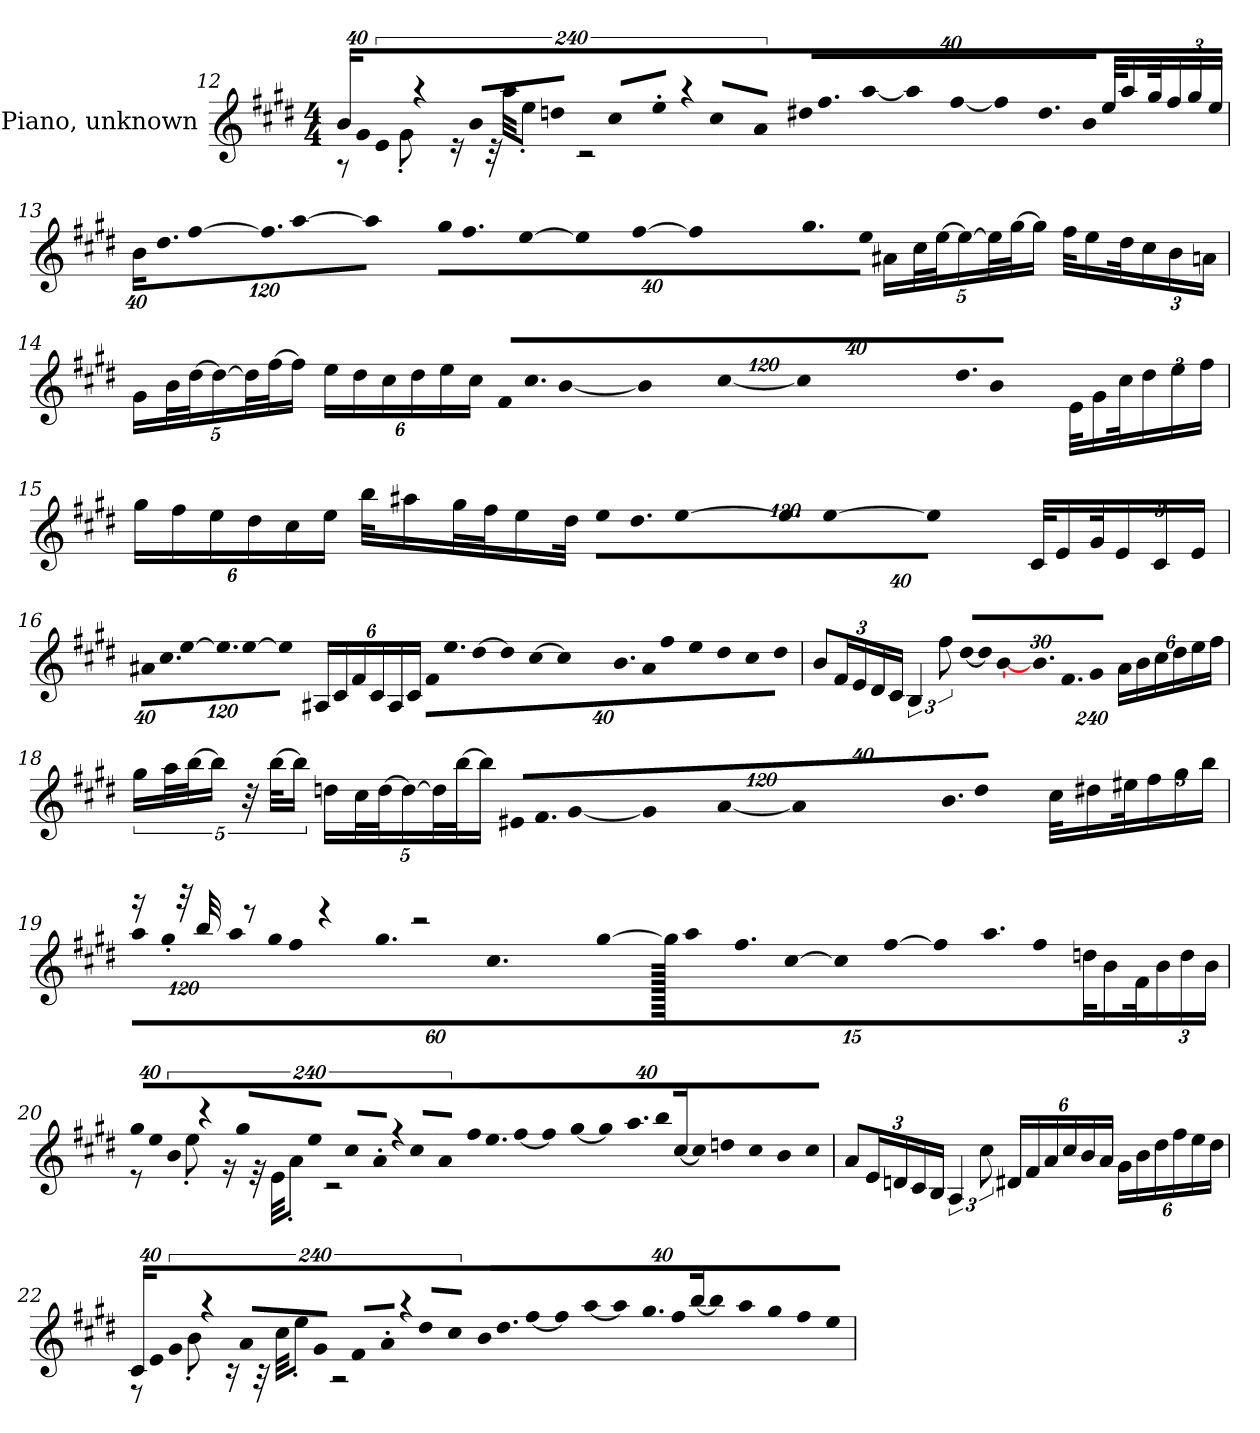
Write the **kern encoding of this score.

**kern
*part1
*staff1
*I"Piano, unknown
*I'Pno.
!!LO:LB:g=z
*clefG2
*k[f#c#g#d#]
*M4/4
=12
!LO:N:vis=32
*^
640%23b/LLL	8r
!LO:N:vis=32	!
640%23g#/J	.
!LO:N:vis=16	!
1920%137e/JJ	.
.	8g#'\
!LO:N:vis=32	!
640%23r	.
!LO:N:vis=32	!
640%23b/LLL	.
!LO:N:vis=32	!
640%23ddn/JJJ	.
.	16r
!LO:N:vis=32	!
640%23cc#/KLL	.
!LO:N:vis=16	!
1920%137ee'/JJ	.
.	32r
.	32aa\KKL
!LO:N:vis=16	!
1920%137r	.
.	8ee'\J
!LO:N:vis=32	!
640%23cc#/LLL	.
!LO:N:vis=32	!
640%23a/JJJ	.
.	2r
*Xbrackettup	*
!LO:N:vis=32	!
640%23dd#X/LLL	.
!LO:N:vis=32.	!
1920%103ff#/	.
!LO:N:vis=64	!
[960%17aa/L	.
!LO:N:vis=64	!
960%17aa/]	.
!LO:N:vis=64	!
[960%17ff#/	.
!LO:N:vis=64	!
960%17ff#/J]	.
!LO:N:vis=32.	!
1920%103dd#/	.
!LO:N:vis=32	!
640%23b/JJJ	.
32ee/KLL	.
16aa/	.
32gg#/K	.
24ff#/	.
24gg#/	.
24ee/JJ	.
.	640ryy
!!LO:LB:g=z	!!
=13	=13
!LO:N:vis=32	!
*v	*v
640%23b\LLL
!LO:N:vis=32.
1920%103dd#\
!LO:N:vis=64
[960%17ff#\K
!LO:N:vis=32.
1920%103ff#\]
!LO:N:vis=64
[960%17aa\JK
!LO:N:vis=16
1920%137aa\JJ]
!LO:N:vis=32
640%23gg#\LLL
!LO:N:vis=32.
1920%103ff#\
!LO:N:vis=64
[960%17ee\L
!LO:N:vis=64
960%17ee\]
!LO:N:vis=64
[960%17ff#\
!LO:N:vis=64
960%17ff#\J]
1920ryy
!LO:N:vis=32.
1920%103gg#\
!LO:N:vis=32
640%23ee\JJJ
20a#X\LL
40cc#\L
[40ee\J
20ee\_
40ee\L]
[40gg#\J
20gg#\JJ]
32ff#\KLL
16ee\
32dd#\K
24cc#\
24b\
24an\JJ
!!LO:PB:g=z
=14
20g#\LL
40b\L
[40dd#\J
20dd#\_
40dd#\L]
[40ff#\J
20ff#\JJ]
24ee\LL
24dd#\
24cc#\
24dd#\
24ee\
24cc#\JJ
!LO:N:vis=32
640%23f#/LLL
!LO:N:vis=32.
1920%103cc#/
!LO:N:vis=64
[960%17b/L
!LO:N:vis=64
960%17b/]
!LO:N:vis=64
[960%17cc#/
!LO:N:vis=64
960%17cc#/J]
1920ryy
!LO:N:vis=32.
1920%103dd#/
!LO:N:vis=32
640%23b/JJJ
32e\KLL
16g#\
32cc#\K
24dd#\
24ee\
24ff#\JJ
!!LO:LB:g=z
=15
24gg#\LL
24ff#\
24ee\
24dd#\
24cc#\
24ee\JJ
32bb\KLL
16aa#X\
32gg#\L
32ff#\J
16ee\
32dd#\JJk
!LO:N:vis=32
640%23ee\LLL
!LO:N:vis=32.
1920%103dd#\
!LO:N:vis=64
[960%17ee\K
!LO:N:vis=32.
1920%103ee\]
!LO:N:vis=64
[960%17ee\JK
!LO:N:vis=16
1920%137ee\JJ]
32c#/KLL
16e/
32g#/K
24e/
24c#/
24e/JJ
!!LO:LB:g=z
=16
!LO:N:vis=32
640%23a#X\LLL
!LO:N:vis=32.
1920%103cc#\
!LO:N:vis=64
[960%17ee\K
!LO:N:vis=32.
1920%103ee\]
!LO:N:vis=64
[960%17ee\JK
!LO:N:vis=16
1920%137ee\JJ]
24A#X/LL
24c#/
24f#/
24c#/
24A#/
24c#/JJ
!LO:N:vis=32
640%23f#\LLL
!LO:N:vis=32.
1920%103ee\
!LO:N:vis=64
[960%17dd#\L
!LO:N:vis=64
960%17dd#\]
!LO:N:vis=64
[960%17cc#\
!LO:N:vis=64
960%17cc#\J]
1920ryy
!LO:N:vis=32.
1920%103b\
!LO:N:vis=32
640%23a#\JJ
12ff#\
24ee\L
24dd#\
24cc#\
24dd#\JJ
!!LO:LB:g=z
=17
12b/L
24f#/L
24e/
24d#/
24c#/JJ
*brackettup
6B/
12ff#\
*Xbrackettup
!LO:N:vis=16
[1920%137dd#/LL
!LO:N:vis=64
960%17dd#/LL]
!LO:N:vis=64
[960%17b/J
1920ryy
!LO:N:vis=32.
1920%103b/]
!LO:N:vis=32.
1920%103f#/
!LO:N:vis=32
640%23g#/JJJ
24a\LL
24b\
24cc#\
24dd#\
24ee\
24ff#\JJ
!!LO:LB:g=z
=18
*brackettup
20gg#\LL
40aa\L
[40bb\J
20bb\JJ]
40r
[40bb\KLL
20bb\JJ]
*Xbrackettup
20ddn\LL
40cc#\L
[40dd\J
20dd\_
40dd\L]
[40bb\J
20bb\JJ]
!LO:N:vis=32
640%23e#X/LLL
!LO:N:vis=32.
1920%103f#/
!LO:N:vis=64
[960%17g#/L
!LO:N:vis=64
960%17g#/]
!LO:N:vis=64
[960%17a/
!LO:N:vis=64
960%17a/J]
1920ryy
!LO:N:vis=32.
1920%103b/
!LO:N:vis=32
640%23dd/JJJ
32cc#\KLL
16dd#X\
32ee#X\K
24ff#\
24gg#\
24bb\JJ
!!LO:LB:g=z
=19
*^
!	!LO:N:vis=16
16r	1920%107aa\LL
!	!LO:N:vis=16
.	1920%107gg#'\
32r	.
32bb/	.
!	!LO:N:vis=16
.	1920%107aa\
8r	.
!	!LO:N:vis=32
.	1920%53gg#\K
!	!LO:N:vis=16
.	1920%107ff#\JJ
4r	.
.	18.gg#\LL
.	18.cc#\
.	[640%53gg#\J
2r	1920gg#\]
!	!LO:N:vis=32
.	640%23aa\LLL
!	!LO:N:vis=32.
.	1920%103ff#\
!	!LO:N:vis=64
.	[960%17cc#\L
!	!LO:N:vis=64
.	960%17cc#\]
!	!LO:N:vis=64
.	[960%17ff#\
!	!LO:N:vis=64
.	960%17ff#\J]
!	!LO:N:vis=32.
.	1920%103aa\
!	!LO:N:vis=32
.	640%23ff#\JJJ
.	32ddn\KLL
.	16b\
.	32f#\K
.	24b\
.	24dd\
.	24b\JJ
1920ryy	.
!!LO:LB:g=z	!!
=20	=20
*brackettup	*
!LO:N:vis=32	!
640%23gg#/LLL	8r
!LO:N:vis=32	!
640%23ee/J	.
!LO:N:vis=16	!
1920%137b/JJ	.
.	8ee'\
!LO:N:vis=32	!
640%23r	.
!LO:N:vis=32	!
640%23gg#/LLL	.
!LO:N:vis=32	!
640%23ee/JJJ	.
.	16r
!LO:N:vis=32	!
640%23cc#/KLL	.
!LO:N:vis=16	!
1920%137a'/JJ	.
.	32r
.	32e\KKL
!LO:N:vis=16	!
1920%137r	.
.	8a'\J
!LO:N:vis=32	!
640%23cc#/LLL	.
!LO:N:vis=32	!
640%23a/JJJ	.
.	2r
*Xbrackettup	*
!LO:N:vis=32	!
640%23ff#/LLL	.
!LO:N:vis=32.	!
1920%103ee/	.
!LO:N:vis=64	!
[960%17ff#/L	.
!LO:N:vis=64	!
960%17ff#/]	.
!LO:N:vis=64	!
[960%17gg#/	.
!LO:N:vis=64	!
960%17gg#/J]	.
!LO:N:vis=32.	!
1920%103aa/	.
!LO:N:vis=32	!
640%23bb/JJ	.
[640%23cc#/	.
1920%91cc#/]	.
24ddn/L	.
24cc#/	.
24b/	.
24cc#/JJ	.
.	640ryy
*v	*v
!!LO:LB:g=z
=21
12a/L
24e/L
24dn/
24c#/
24B/JJ
*brackettup
6A/
12cc#\
*Xbrackettup
24d#X/LL
24f#/
24a/
24cc#/
24b/
24a/JJ
24g#\LL
24b\
24dd#\
24ff#\
24ee\
24dd#\JJ
!!LO:LB:g=z
=22
*brackettup
!LO:N:vis=32
*^
640%23c#/LLL	8r
!LO:N:vis=32	!
640%23e/J	.
!LO:N:vis=16	!
1920%137g#/JJ	.
.	8b'\
!LO:N:vis=32	!
640%23r	.
!LO:N:vis=32	!
640%23a/LLL	.
!LO:N:vis=32	!
640%23g#/JJJ	.
.	16r
!LO:N:vis=32	!
640%23f#/KLL	.
!LO:N:vis=16	!
1920%137a'/JJ	.
.	32r
.	32cc#\KKL
!LO:N:vis=16	!
1920%137r	.
.	8ee'\J
!LO:N:vis=32	!
640%23dd#/LLL	.
!LO:N:vis=32	!
640%23cc#/JJJ	.
.	2r
*Xbrackettup	*
!LO:N:vis=32	!
640%23b/LLL	.
!LO:N:vis=32.	!
1920%103dd#/	.
!LO:N:vis=64	!
[960%17ff#/L	.
!LO:N:vis=64	!
960%17ff#/]	.
!LO:N:vis=64	!
[960%17aa/	.
!LO:N:vis=64	!
960%17aa/J]	.
!LO:N:vis=32.	!
1920%103gg#/	.
!LO:N:vis=32	!
640%23ff#/JJ	.
[640%23bb/	.
1920%91bb/]	.
24aa/L	.
24gg#/	.
24ff#/	.
24ee/JJ	.
.	640ryy
*v	*v
=
*-
